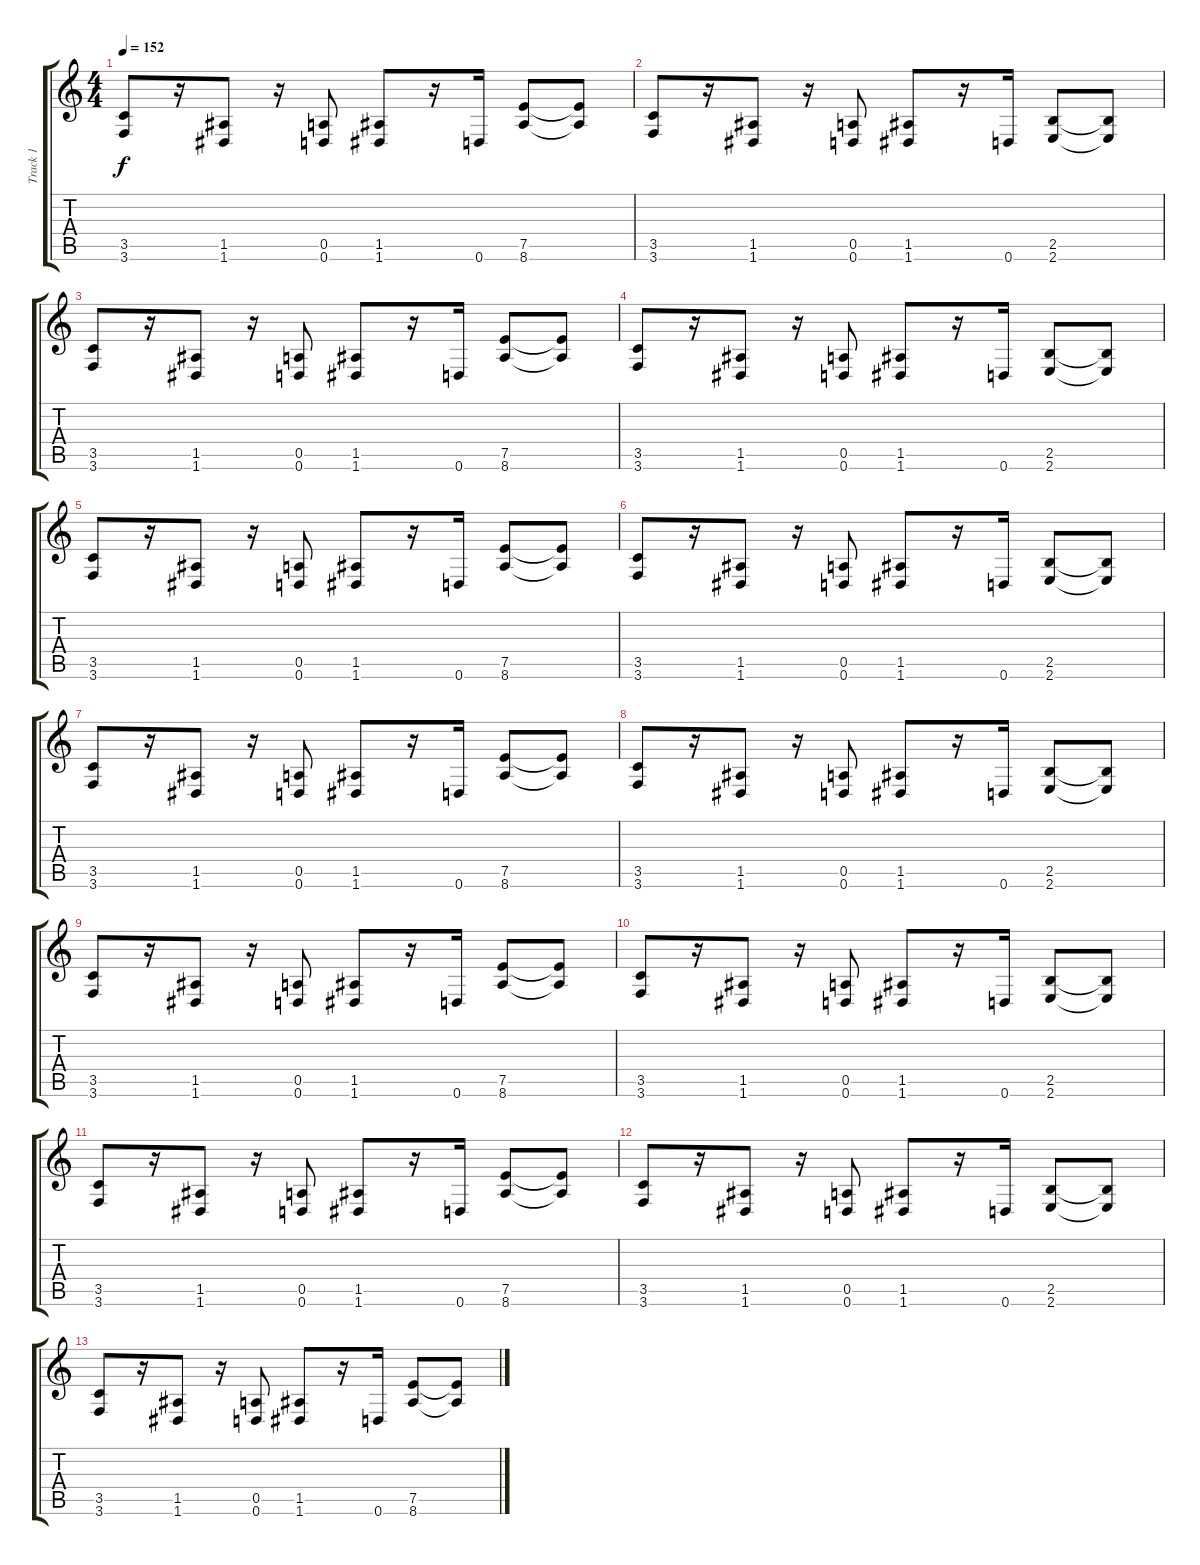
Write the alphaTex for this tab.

\track ("Track 1" "Track 1") {instrument distortionguitar}
\staff {score tabs}
\tuning (E4 B3 G3 D3 A2 D2) {hide}
\ts (4 4)
\tempo 152
\clef g2
\ks c
(3.5 3.6).8{dy f} r.16 (1.5 1.6).8 r.16 (0.5 0.6).8 (1.5 1.6).8 r.16 0.6.16 (7.5 8.6).8 (7.5{t} 8.6{t}).8 |
(3.5 3.6).8 r.16 (1.5 1.6).8 r.16 (0.5 0.6).8 (1.5 1.6).8 r.16 0.6.16 (2.5 2.6).8 (2.5{t} 2.6{t}).8 |
(3.5 3.6).8 r.16 (1.5 1.6).8 r.16 (0.5 0.6).8 (1.5 1.6).8 r.16 0.6.16 (7.5 8.6).8 (7.5{t} 8.6{t}).8 |
(3.5 3.6).8 r.16 (1.5 1.6).8 r.16 (0.5 0.6).8 (1.5 1.6).8 r.16 0.6.16 (2.5 2.6).8 (2.5{t} 2.6{t}).8 |
(3.5 3.6).8 r.16 (1.5 1.6).8 r.16 (0.5 0.6).8 (1.5 1.6).8 r.16 0.6.16 (7.5 8.6).8 (7.5{t} 8.6{t}).8 |
(3.5 3.6).8 r.16 (1.5 1.6).8 r.16 (0.5 0.6).8 (1.5 1.6).8 r.16 0.6.16 (2.5 2.6).8 (2.5{t} 2.6{t}).8 |
(3.5 3.6).8 r.16 (1.5 1.6).8 r.16 (0.5 0.6).8 (1.5 1.6).8 r.16 0.6.16 (7.5 8.6).8 (7.5{t} 8.6{t}).8 |
(3.5 3.6).8 r.16 (1.5 1.6).8 r.16 (0.5 0.6).8 (1.5 1.6).8 r.16 0.6.16 (2.5 2.6).8 (2.5{t} 2.6{t}).8 |
(3.5 3.6).8 r.16 (1.5 1.6).8 r.16 (0.5 0.6).8 (1.5 1.6).8 r.16 0.6.16 (7.5 8.6).8 (7.5{t} 8.6{t}).8 |
(3.5 3.6).8 r.16 (1.5 1.6).8 r.16 (0.5 0.6).8 (1.5 1.6).8 r.16 0.6.16 (2.5 2.6).8 (2.5{t} 2.6{t}).8 |
(3.5 3.6).8 r.16 (1.5 1.6).8 r.16 (0.5 0.6).8 (1.5 1.6).8 r.16 0.6.16 (7.5 8.6).8 (7.5{t} 8.6{t}).8 |
(3.5 3.6).8 r.16 (1.5 1.6).8 r.16 (0.5 0.6).8 (1.5 1.6).8 r.16 0.6.16 (2.5 2.6).8 (2.5{t} 2.6{t}).8 |
(3.5 3.6).8 r.16 (1.5 1.6).8 r.16 (0.5 0.6).8 (1.5 1.6).8 r.16 0.6.16 (7.5 8.6).8 (7.5{t} 8.6{t}).8
